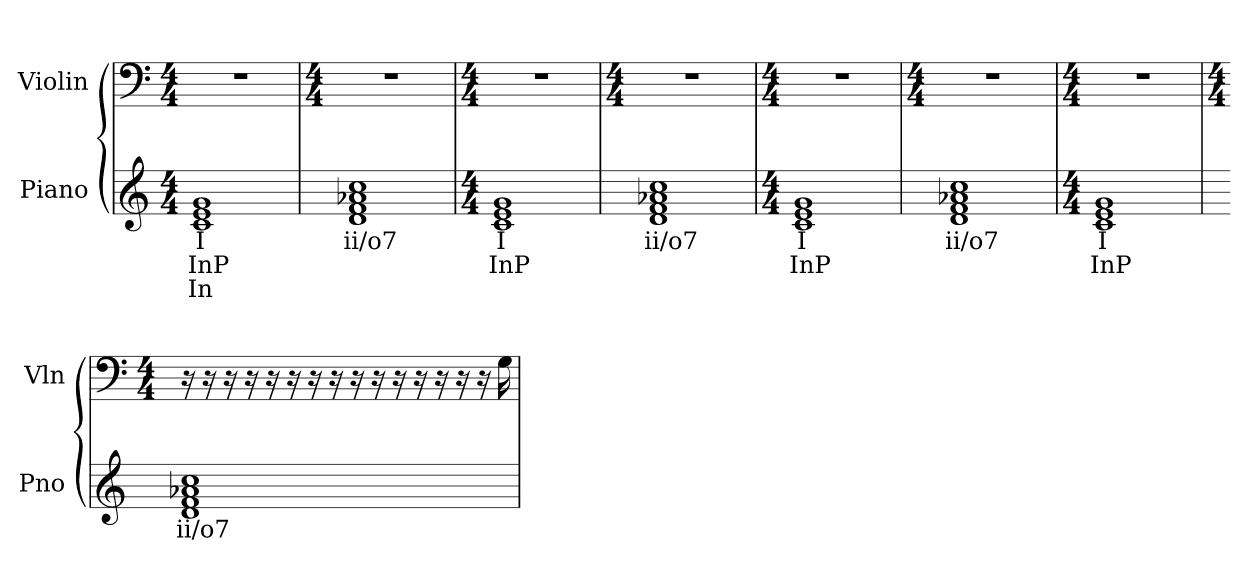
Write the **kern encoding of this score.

**kern	**text	**text	**text	**kern
*part2	*part2	*part2	*part2	*part1
*staff2	*staff2	*staff2	*staff2	*staff1
*I"Piano	*	*	*	*I"Violin
*I'Pno	*	*	*	*I'Vln
*k[]	*	*	*	*
*C:	*	*	*	*
*M4/4	*	*	*	*M4/4
=	=	=	=	=
1c 1e 1g	I	InP	In	1r
=	=	=	=	=
*k[]	*	*	*	*
*C:	*	*	*	*
*	*	*	*	*M4/4
1d 1f 1a-X 1cc	ii/o7	.	.	1r
=	=	=	=	=
*k[]	*	*	*	*
*C:	*	*	*	*
*M4/4	*	*	*	*M4/4
1c 1e 1g	I	InP	.	1r
=	=	=	=	=
*k[]	*	*	*	*
*C:	*	*	*	*
*	*	*	*	*M4/4
1d 1f 1a-X 1cc	ii/o7	.	.	1r
=	=	=	=	=
*k[]	*	*	*	*
*C:	*	*	*	*
*M4/4	*	*	*	*M4/4
1c 1e 1g	I	InP	.	1r
=	=	=	=	=
*k[]	*	*	*	*
*C:	*	*	*	*
*	*	*	*	*M4/4
1d 1f 1a-X 1cc	ii/o7	.	.	1r
=	=	=	=	=
*k[]	*	*	*	*
*C:	*	*	*	*
*M4/4	*	*	*	*M4/4
1c 1e 1g	I	InP	.	1r
=	=	=	=	=
*k[]	*	*	*	*
*C:	*	*	*	*
*	*	*	*	*M4/4
1d 1f 1a-X 1cc	ii/o7	.	.	16r
.	.	.	.	16r
.	.	.	.	16r
.	.	.	.	16r
.	.	.	.	16r
.	.	.	.	16r
.	.	.	.	16r
.	.	.	.	16r
.	.	.	.	16r
.	.	.	.	16r
.	.	.	.	16r
.	.	.	.	16r
.	.	.	.	16r
.	.	.	.	16r
.	.	.	.	16r
.	.	.	.	16G
=	=	=	=	=
*-	*-	*-	*-	*-
